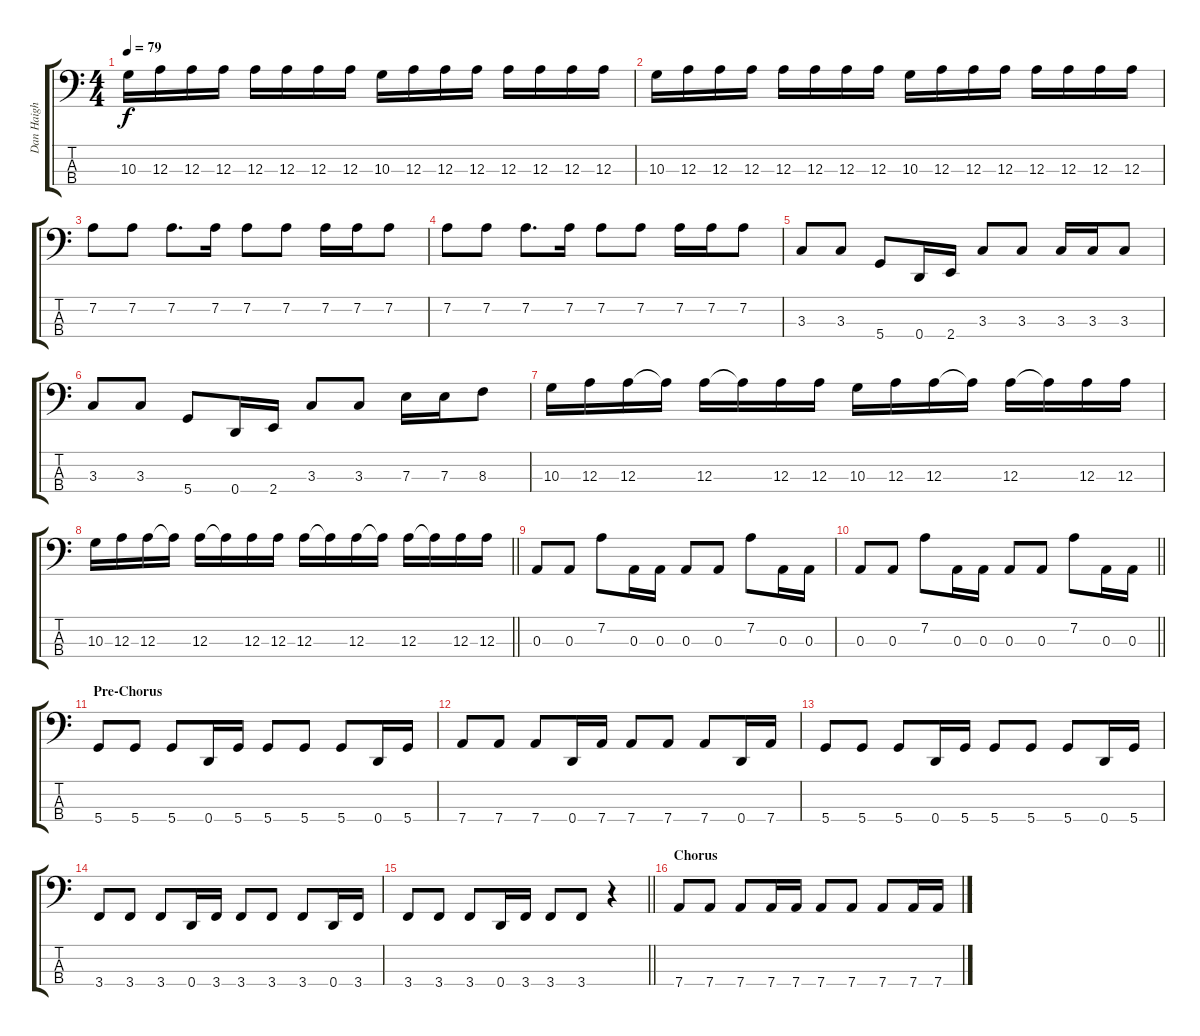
\track ("Dan Haigh" "Dan Haigh") {instrument electricbassfinger}
\staff {score tabs}
\tuning (G2 D2 A1 D1) {hide}
\ts (4 4)
\tempo 79
\clef f4
\ks c
10.3.16{dy f} 12.3.16 12.3.16 12.3.16 12.3.16 12.3.16 12.3.16 12.3.16 10.3.16 12.3.16 12.3.16 12.3.16 12.3.16 12.3.16 12.3.16 12.3.16 |
10.3.16 12.3.16 12.3.16 12.3.16 12.3.16 12.3.16 12.3.16 12.3.16 10.3.16 12.3.16 12.3.16 12.3.16 12.3.16 12.3.16 12.3.16 12.3.16 |
7.2.8 7.2.8 7.2.8{d} 7.2.16 7.2.8 7.2.8 7.2.16 7.2.16 7.2.8 |
7.2.8 7.2.8 7.2.8{d} 7.2.16 7.2.8 7.2.8 7.2.16 7.2.16 7.2.8 |
3.3.8 3.3.8 5.4.8 0.4.16 2.4.16 3.3.8 3.3.8 3.3.16 3.3.16 3.3.8 |
3.3.8 3.3.8 5.4.8 0.4.16 2.4.16 3.3.8 3.3.8 7.3.16 7.3.16 8.3.8 |
10.3.16 12.3.16 12.3.16 12.3{t}.16 12.3.16 12.3{t}.16 12.3.16 12.3.16 10.3.16 12.3.16 12.3.16 12.3{t}.16 12.3.16 12.3{t}.16 12.3.16 12.3.16 |
\barLineRight lightlight
10.3.16 12.3.16 12.3.16 12.3{t}.16 12.3.16 12.3{t}.16 12.3.16 12.3.16 12.3.16 12.3{t}.16 12.3.16 12.3{t}.16 12.3.16 12.3{t}.16 12.3.16 12.3.16 |
0.3.8 0.3.8 7.2.8 0.3.16 0.3.16 0.3.8 0.3.8 7.2.8 0.3.16 0.3.16 |
\barLineRight lightlight
0.3.8 0.3.8 7.2.8 0.3.16 0.3.16 0.3.8 0.3.8 7.2.8 0.3.16 0.3.16 |
\section ("" "Pre-Chorus")
5.4.8 5.4.8 5.4.8 0.4.16 5.4.16 5.4.8 5.4.8 5.4.8 0.4.16 5.4.16 |
7.4.8 7.4.8 7.4.8 0.4.16 7.4.16 7.4.8 7.4.8 7.4.8 0.4.16 7.4.16 |
5.4.8 5.4.8 5.4.8 0.4.16 5.4.16 5.4.8 5.4.8 5.4.8 0.4.16 5.4.16 |
3.4.8 3.4.8 3.4.8 0.4.16 3.4.16 3.4.8 3.4.8 3.4.8 0.4.16 3.4.16 |
\barLineRight lightlight
3.4.8 3.4.8 3.4.8 0.4.16 3.4.16 3.4.8 3.4.8 r.4 |
\section ("" "Chorus")
7.4.8 7.4.8 7.4.8 7.4.16 7.4.16 7.4.8 7.4.8 7.4.8 7.4.16 7.4.16
